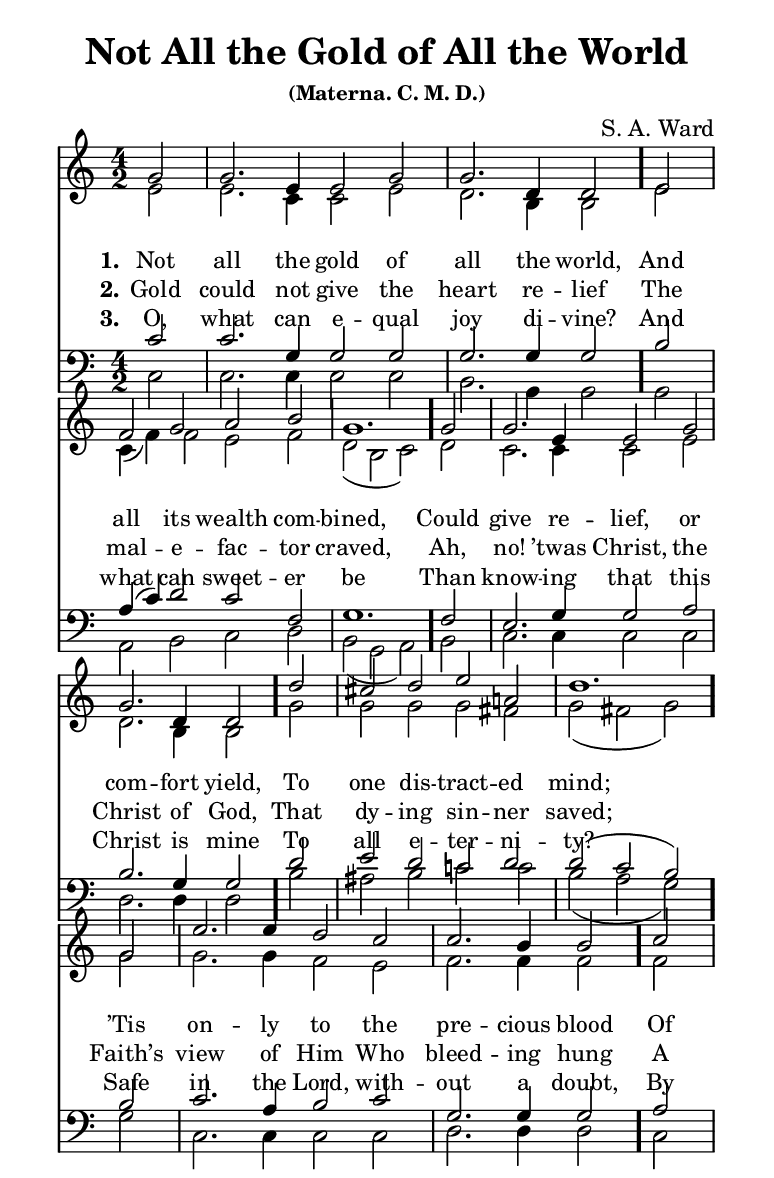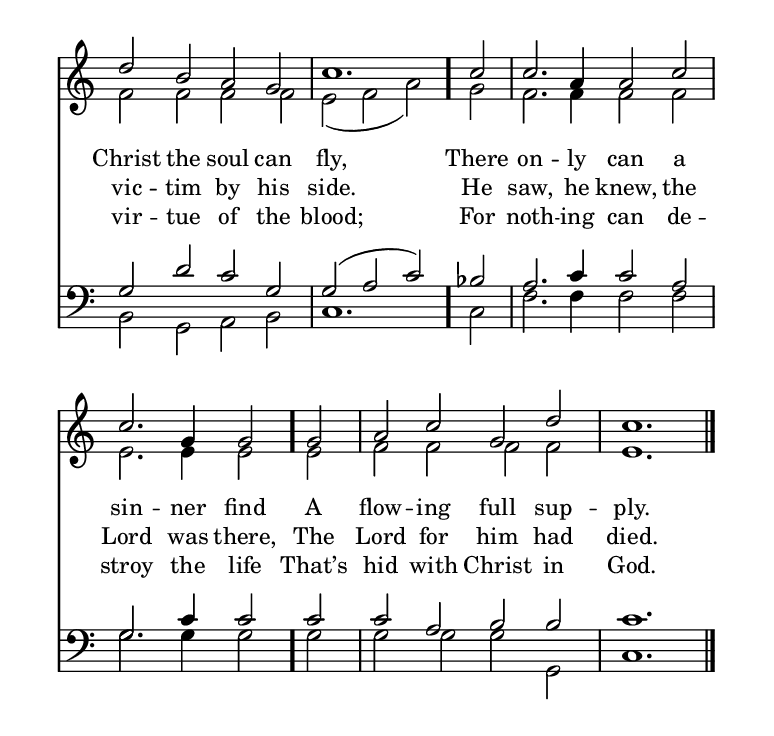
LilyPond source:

\include "common/global.ily"
\paper {
  \include "common/paper.ily"
  %ragged-bottom = ##t
  %ragged-last-bottom = ##t
  systems-per-page = 4
  page-count = 1
}

\header{
  title = "Not All the Gold of All the World"
  subsubtitle = "(Materna. C. M. D.)"
  %meter = "C.M.D."
  %poet = ""
  composer = "S. A. Ward"
  %copyright = ""
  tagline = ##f
}

% for fermata in MIDI
ta = { \tempo 2=88 }
tb = { \tempo 2=44 }

patternAA = { c2 | c2. c4 c2 c2 | c2. c4 c2 }

patternBA = { c2 | c2 c2 c2 c2 | c1. }
patternBB = { c2 | c4( c4) c2 c2 c2 | c2( c2 c2) }
patternBC = { c2 | c4( c4) c2 c2 c2 | c1. }
patternBD = { c2 | c2 c2 c2 c2 | c2( c2 c2) }

global = {
  \include "common/overrides.ily"
  \override Staff.TimeSignature #'style = #'()
  \time 4/2
  \override Score.MetronomeMark #'transparent = ##t % hide all fermata changes too
  \ta
  \key c \major
  \partial 2
  \autoBeamOff
}

notesSoprano = {
\global
\relative c'' {

  \changePitch \patternAA { g | g e e g | g d d }
  \changePitch \patternBA { e | f g a b | g }
  \changePitch \patternAA { g | g e e g | g d d }
  \changePitch \patternBA { d' | cis d e a,! | d }

  \changePitch \patternAA { g, | e' e d c | c b b }
  \changePitch \patternBA { c | d b a g | c }
  \changePitch \patternAA { c | c a a c | c g g }
  \changePitch \patternBA { g | a c g d' | c }

  \bar "|."

}
}

notesAlto = {
\global
\relative e' {

  \changePitch \patternAA { e | e c c e | d b b }
  \changePitch \patternBB { e | c f f e f | d b c }
  \changePitch \patternAA { d | c c c e | d b b }
  \changePitch \patternBD { g' | g g g fis | g fis g }

  \changePitch \patternAA { g | g g f e | f f f }
  \changePitch \patternBD { f | f f f f | e f a }
  \changePitch \patternAA { g | f f f f | e e e }
  \changePitch \patternBA { e | f f f f | e }

}
}

notesTenor = {
\global
\relative a {

  \changePitch \patternAA { c | c g g g | g g g }
  \changePitch \patternBC { b | a c d c f, | g }
  \changePitch \patternAA { f | e g g a | b g g }
  \changePitch \patternBD { d' | e d c! d | d c b }

  \changePitch \patternAA { b | c a b c | g g g }
  \changePitch \patternBD { a | g d' c g | g a c }
  \changePitch \patternAA { bes | a c c a | g c c }
  \changePitch \patternBA { c | c a b b | c }

}
}

notesBass = {
\global
\relative f {

  \changePitch \patternAA { c | c c c c | b g g }
  \changePitch \patternBD { g | a b c d | b g a }
  \changePitch \patternAA { b | c c c c | d d d }
  \changePitch \patternBD { b' | ais b c! c | b a g }

  \changePitch \patternAA { g | c, c c c | d d d }
  \changePitch \patternBA { c | b g a b | c }
  \changePitch \patternAA { c | f f f f | g g g }
  \changePitch \patternBA { g | g g g g, | c }

}
}

wordsA = \lyricmode {
\set stanza = "1."

Not all the gold of all the world, \bar "."
And all its wealth com -- bined, \bar "."
Could give re -- lief, or com -- fort yield, \bar "."
To one dis -- tract -- ed mind; \bar "."
’Tis on -- ly to the pre -- cious blood \bar "."
Of Christ the soul can fly, \bar "."
There on -- ly can a sin -- ner find \bar "."
A flow -- ing full sup -- ply. \bar "."

}

wordsB = \lyricmode {
\set stanza = "2."

Gold could not give the heart re -- lief
The mal -- e -- fac -- tor craved,
Ah, no! ’twas Christ, the Christ of God,
That dy -- ing sin -- ner saved;
Faith’s view of Him Who bleed -- ing hung
A vic -- tim by his side.
He saw, he knew, the Lord was there,
The Lord for him had died.

}

wordsC = \lyricmode {
\set stanza = "3."

O, what can e -- qual joy di -- vine?
And what can sweet -- er be
Than know -- ing that this Christ is mine
To all e -- ter -- ni -- ty?
Safe in the Lord, with -- out a doubt,
By vir -- tue of the blood;
For noth -- ing can de -- stroy the life
That’s hid with Christ in God.

}

\score {
  \context ChoirStaff <<
    \context Staff = upper <<
      \set ChoirStaff.systemStartDelimiter = #'SystemStartBar
      \context Voice  = sopranos { \voiceOne << \notesSoprano >> }
      \context Voice  = altos { \voiceTwo << \notesAlto >> }
      \context Lyrics = one   \lyricsto sopranos \wordsA
      \context Lyrics = two   \lyricsto sopranos \wordsB
      \context Lyrics = three \lyricsto sopranos \wordsC
    >>
    \context Staff = men <<
      \clef bass
      \context Voice  = tenors { \voiceOne << \notesTenor >> }
      \context Voice  = basses { \voiceTwo << \notesBass >> }
    >>
  >>
  \layout {
    \include "common/layout.ily"
  }
  \midi{
    \include "common/midi.ily"
  }
}

\version "2.14.1"  % necessary for upgrading to future LilyPond versions.

% vi:set et ts=2 sw=2 ai nocindent syntax=lilypond
